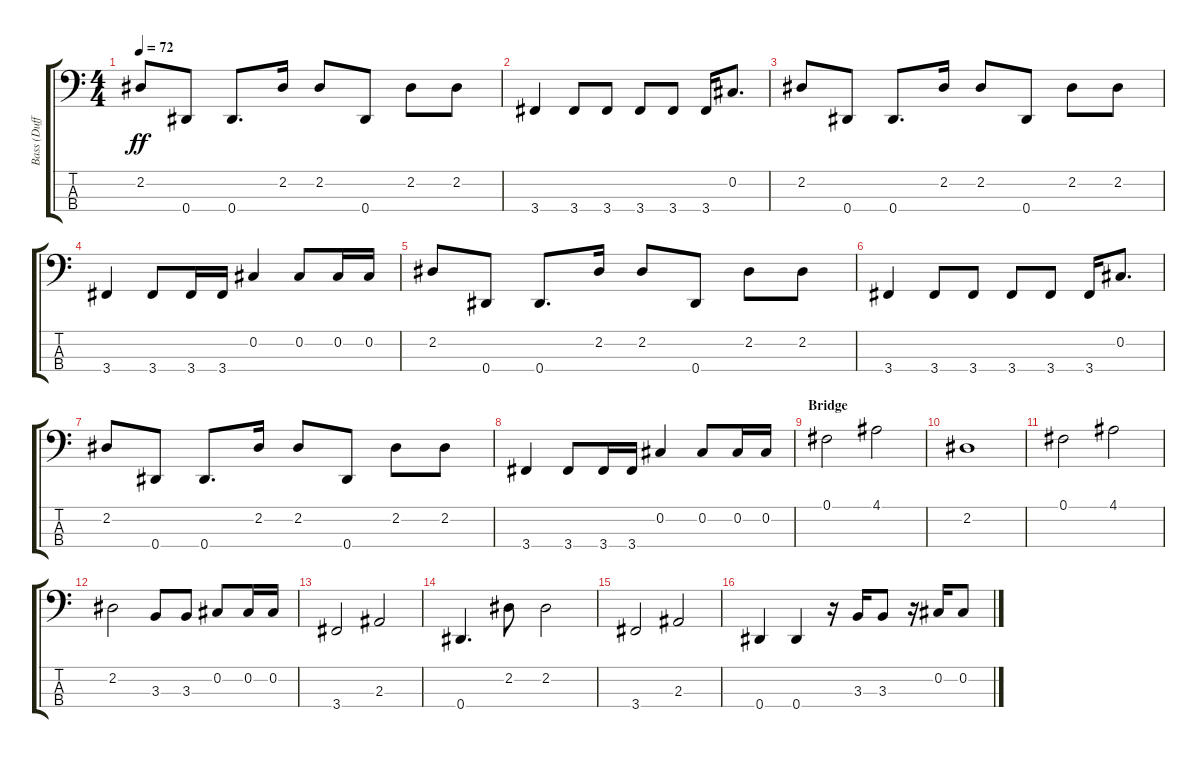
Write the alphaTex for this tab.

\track ("Bass (Duff)" "Bass (Duff") {instrument electricbasspick}
\staff {score tabs}
\tuning (Gb2 Db2 Ab1 Eb1) {hide}
\ts (4 4)
\tempo 72
\clef f4
\ks c
2.2.8{dy ff} 0.4.8 0.4.8{d} 2.2.16 2.2.8 0.4.8 2.2.8 2.2.8 |
3.4.4 3.4.8 3.4.8 3.4.8 3.4.8 3.4.16 0.2.8{d} |
2.2.8 0.4.8 0.4.8{d} 2.2.16 2.2.8 0.4.8 2.2.8 2.2.8 |
3.4.4 3.4.8 3.4.16 3.4.16 0.2.4 0.2.8 0.2.16 0.2.16 |
2.2.8 0.4.8 0.4.8{d} 2.2.16 2.2.8 0.4.8 2.2.8 2.2.8 |
3.4.4 3.4.8 3.4.8 3.4.8 3.4.8 3.4.16 0.2.8{d} |
2.2.8 0.4.8 0.4.8{d} 2.2.16 2.2.8 0.4.8 2.2.8 2.2.8 |
3.4.4 3.4.8 3.4.16 3.4.16 0.2.4 0.2.8 0.2.16 0.2.16 |
\section ("" "Bridge")
0.1.2 4.1.2 |
2.2.1 |
0.1.2 4.1.2 |
2.2.2 3.3.8 3.3.8 0.2.8 0.2.16 0.2.16 |
3.4.2 2.3.2 |
0.4.4{d} 2.2.8 2.2.2 |
3.4.2 2.3.2 |
0.4.4 0.4.4 r.16 3.3.16 3.3.8 r.16 0.2.16 0.2.8
